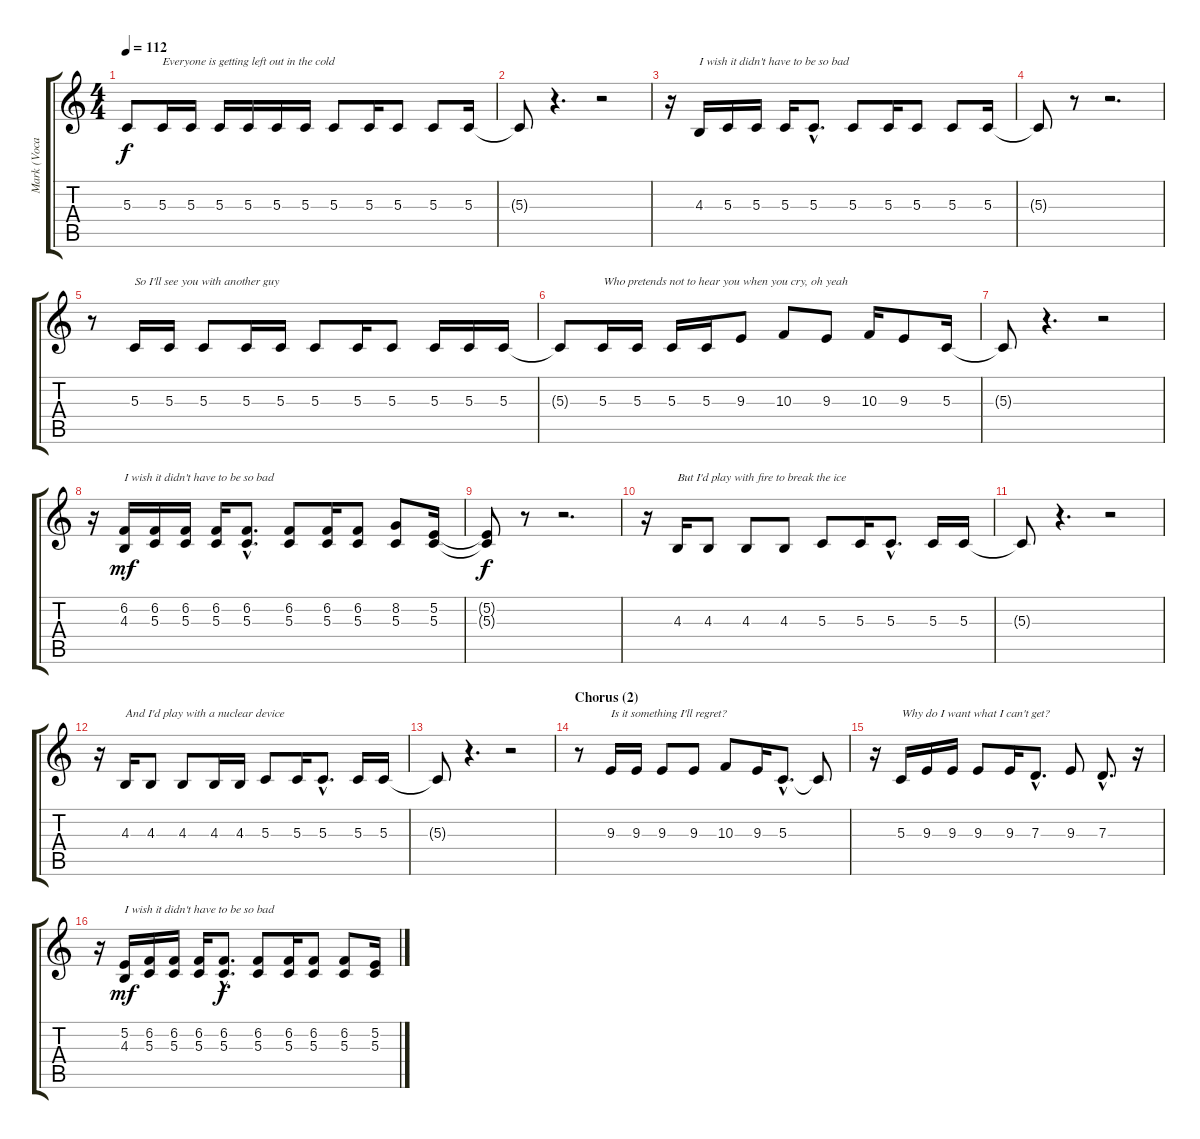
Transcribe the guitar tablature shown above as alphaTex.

\track ("Mark (Vocal)" "Mark (Voca") {instrument electricgrandpiano}
\staff {score tabs}
\tuning (E4 B3 G3 D3 A2 E2) {hide}
\ts (4 4)
\tempo 112
\clef g2
\ks c
5.3{t}.8{dy f} 5.3.16{txt "Everyone is getting left out in the cold"} 5.3.16 5.3.16 5.3.16 5.3.16 5.3.16 5.3.8 5.3.16 5.3.8 5.3.8 5.3.16 |
5.3{t}.8 r.4{d} r.2 |
r.16 4.3.16{txt "I wish it didn't have to be so bad"} 5.3.16 5.3.16 5.3.16 5.3{hac}.8{d} 5.3.8 5.3.16 5.3.8 5.3.8 5.3.16 |
5.3{t}.8 r.8 r.2{d} |
r.8 5.3.16{txt "So I'll see you with another guy"} 5.3.16 5.3.8 5.3.16 5.3.16 5.3.8 5.3.16 5.3.8 5.3.16 5.3.16 5.3.16 |
5.3{t}.8 5.3.16{txt "Who pretends not to hear you when you cry, oh yeah"} 5.3.16 5.3.16 5.3.16 9.3.8 10.3.8 9.3.8 10.3.16 9.3.8 5.3.16 |
5.3{t}.8 r.4{d} r.2 |
r.16 (6.2 4.3).16{txt "I wish it didn't have to be so bad" dy mf} (6.2 5.3).16 (6.2 5.3).16 (6.2 5.3).16 (6.2{hac} 5.3{hac}).8{d} (6.2 5.3).8 (6.2 5.3).16 (6.2 5.3).8 (8.2 5.3).8 (5.2 5.3).16 |
(5.2{t} 5.3{t}).8{dy f} r.8 r.2{d} |
r.16 4.3.16{txt "But I'd play with fire to break the ice"} 4.3.8 4.3.8 4.3.8 5.3.8 5.3.16 5.3{hac}.8{d} 5.3.16 5.3.16 |
5.3{t}.8 r.4{d} r.2 |
r.16 4.3.16{txt "And I'd play with a nuclear device"} 4.3.8 4.3.8 4.3.16 4.3.16 5.3.8 5.3.16 5.3{hac}.8{d} 5.3.16 5.3.16 |
5.3{t}.8 r.4{d} r.2 |
\section ("" "Chorus (2)")
r.8 9.3.16{txt "Is it something I'll regret?"} 9.3.16 9.3.8 9.3.8 10.3.8 9.3.16 5.3{hac}.8{d} 5.3{t}.8 |
r.16 5.3.16{txt "Why do I want what I can't get?"} 9.3.16 9.3.16 9.3.8 9.3.16 7.3{hac}.8{d} 9.3.8 7.3{hac}.8{d} r.16 |
r.16 (5.2 4.3).16{txt "I wish it didn't have to be so bad" dy mf} (6.2 5.3).16 (6.2 5.3).16 (6.2 5.3).16 (6.2{hac} 5.3{hac}).8{d dy f} (6.2 5.3).8 (6.2 5.3).16 (6.2 5.3).8 (6.2 5.3).8 (5.2 5.3).16
